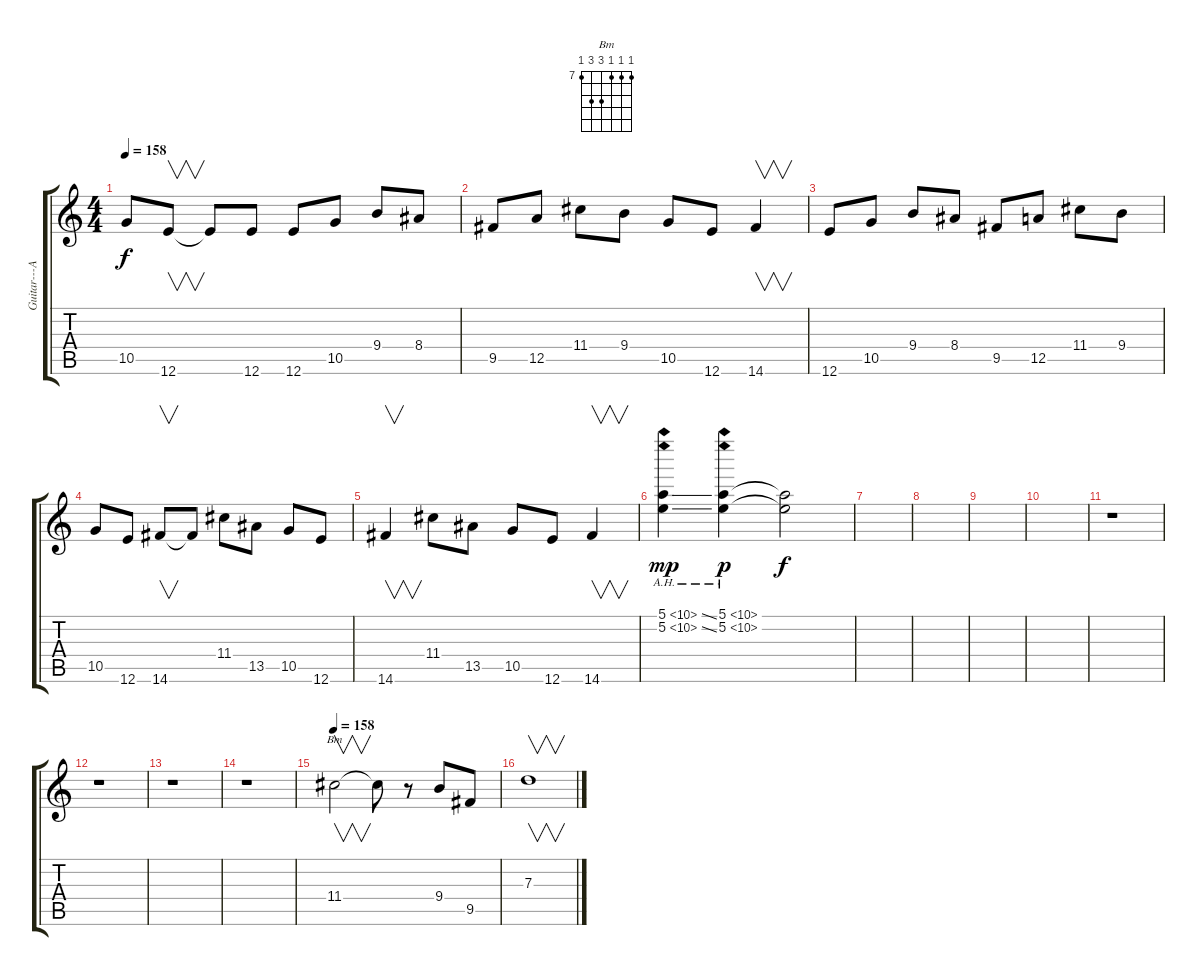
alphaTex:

\track ("Guitar---Ar Paul" "Guitar---A") {instrument overdrivenguitar}
\staff {score tabs}
\tuning (E4 B3 G3 D3 A2 E2) {hide}
\chord ("Bm" 7 7 7 9 9 7) {firstfret 7}
\ts (4 4)
\tempo 158
\clef g2
\ks c
10.5.8{dy f} 12.6.8{v} 12.6{t}.8 12.6.8 12.6.8 10.5.8 9.4.8 8.4.8 |
9.5.8 12.5.8 11.4.8 9.4.8 10.5.8 12.6.8 14.6.4{v} |
12.6.8 10.5.8 9.4.8 8.4.8 9.5.8 12.5.8 11.4.8 9.4.8 |
10.5.8 12.6.8 14.6.8{v} 14.6{t}.8 11.4.8 13.5.8 10.5.8 12.6.8 |
14.6.4{v} 11.4.8 13.5.8 10.5.8 12.6.8 14.6.4{v} |
(5.1{ah 5 ss} 5.2{ah 5 ss}).4{dy mp} (5.1{ah 5} 5.2{ah 5}).4{dy p} (5.1{t} 5.2{t}).2{dy f} |
|
|
|
|
r.1 |
r.1 |
r.1{txt ""} |
\section ("" "")
r.1 |
\tempo 158
11.4.2{v ch "Bm"} 11.4{t}.8 r.8 9.4.8 9.5.8 |
7.3.1{v}
